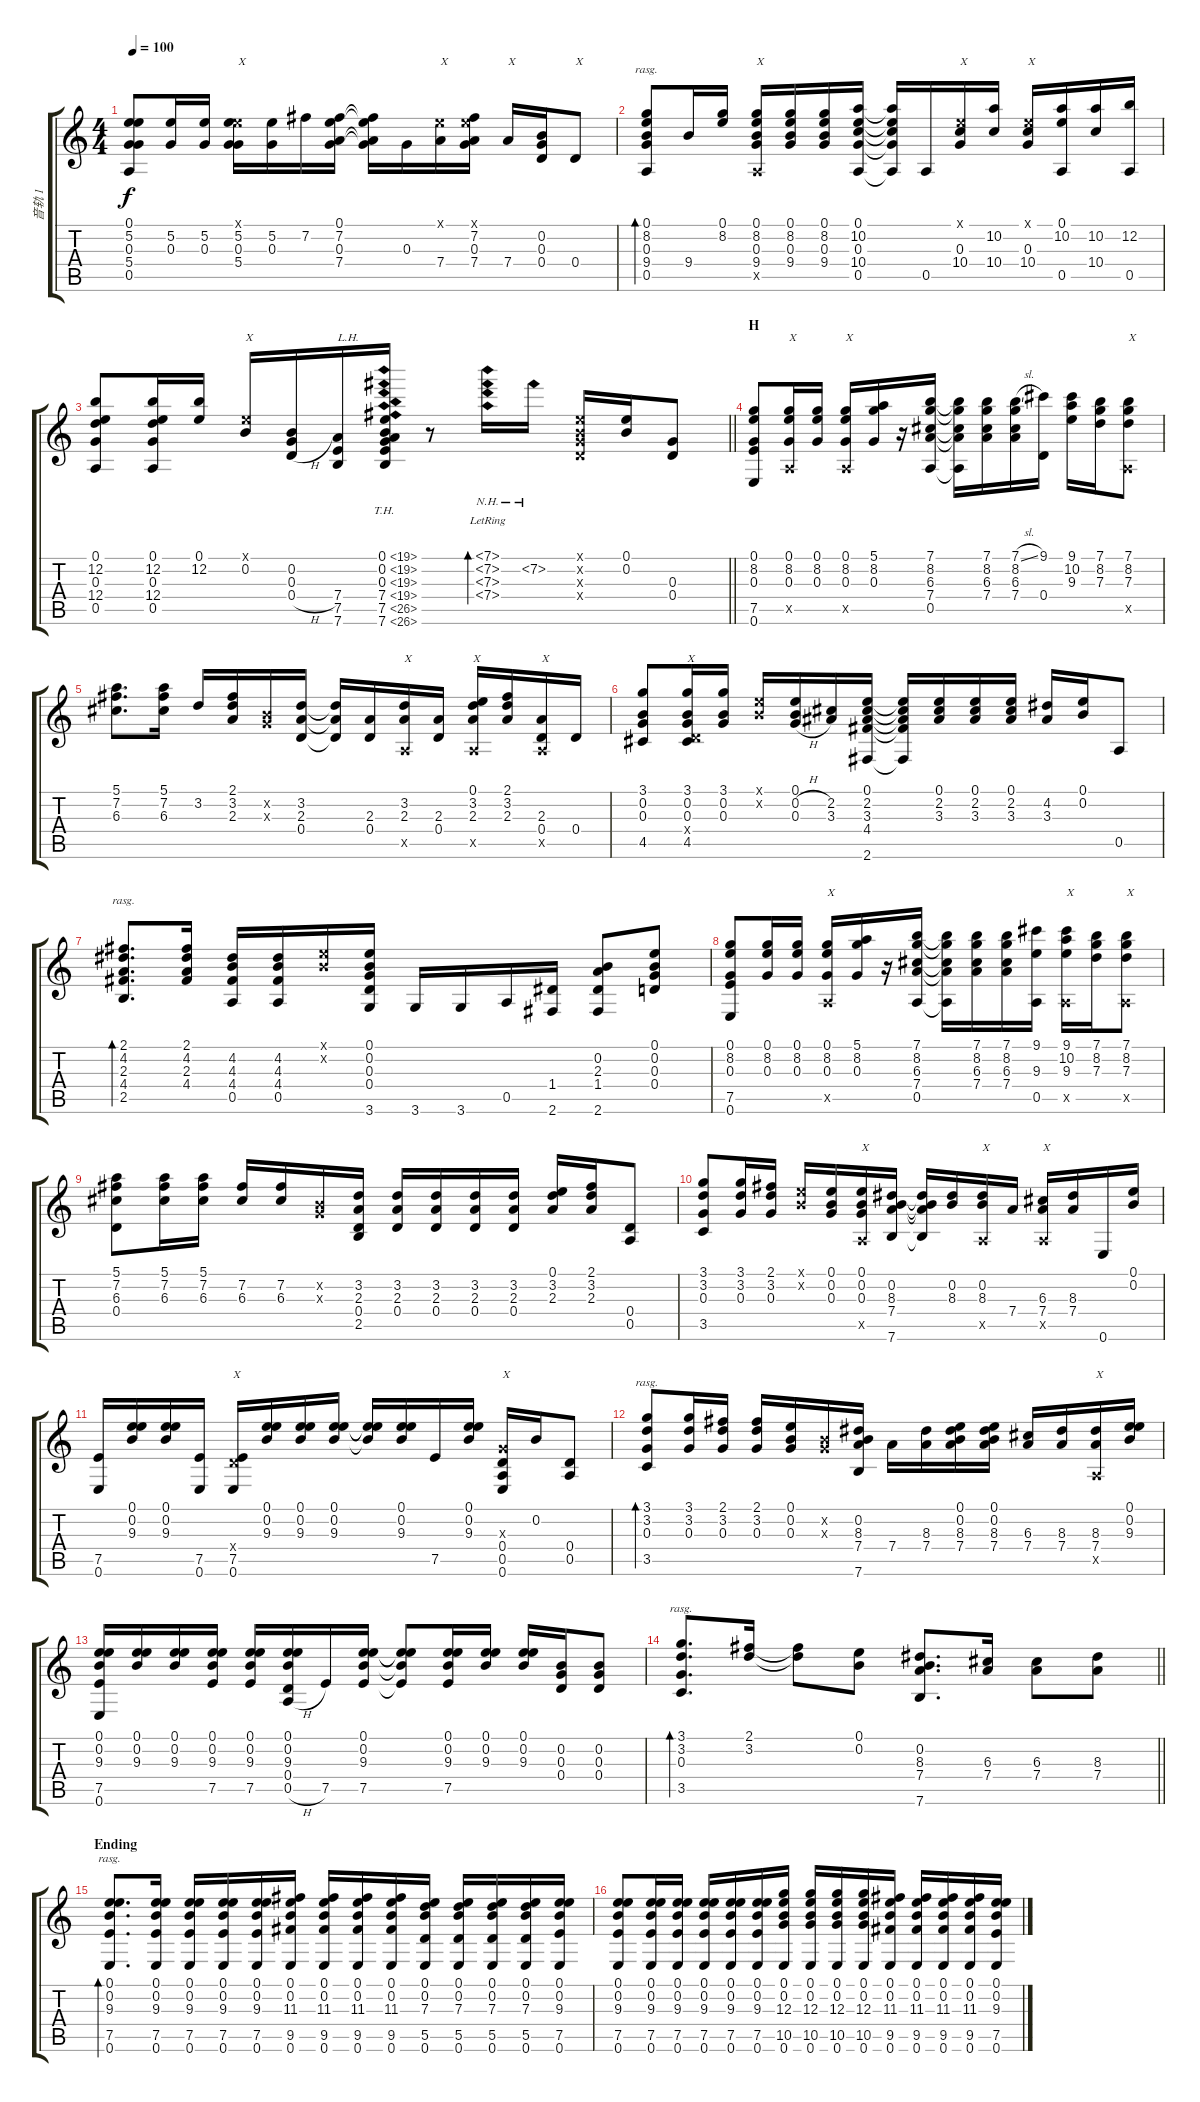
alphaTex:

\track ("音轨 1" "音轨 1") {instrument acousticguitarsteel}
\staff {score tabs}
\tuning (E4 B3 G3 D3 A2 E2) {hide}
\ts (4 4)
\tempo 100
\clef g2
\ks c
(0.1 5.2 0.3 5.4 0.5).8{dy f} (5.2 0.3).16 (5.2 0.3).16 (0.1{x} 5.2 0.3 5.4).16{txt "X"} (5.2 0.3).16 7.2.16 (0.1 7.2 0.3 7.4).16 (0.1{t} 7.2{t} 0.3{t} 7.4{t}).16 0.3.16 (0.1{x} 7.4).16{txt "X"} (0.1{x} 7.2 0.3 7.4).16 7.4.16{txt "X"} (0.2 0.3 0.4).16 0.4.8{txt "X"} |
(0.1 8.2 0.3 9.4 0.5).8{bd 120 rasg ii} 9.4.16 (0.1 8.2).16 (0.1 8.2 0.3 9.4 0.5{x}).16{txt "X"} (0.1 8.2 0.3 9.4).16 (0.1 8.2 0.3 9.4).16 (0.1 10.2 0.3 10.4 0.5).16 (0.1{t} 10.2{t} 0.3{t} 10.4{t} 0.5{t}).16 0.5.16 (0.1{x} 0.3 10.4).16{txt "X"} (10.2 10.4).16 (0.1{x} 0.3 10.4).16{txt "X"} (0.1 10.2 0.5).16 (10.2 10.4).16 (12.2 0.5).16 |
\barLineRight lightlight
(0.1 12.2 0.3 12.4 0.5).8 (0.1 12.2 0.3 12.4 0.5).16 (0.1 12.2).16 (0.1{x} 0.2).16{txt "X"} (0.2 0.3 0.4{h}).16 (7.4 7.5 7.6).16{txt "L.H."} (0.1{th 19} 0.2{th 19} 0.3{th 19} 7.4{th 12} 7.5{th 19} 7.6{th 19}).16 r.8 (7.1{nh lr} 7.2{nh lr} 7.3{nh lr} 7.4{nh lr}).16{bd 240} 7.2{nh}.16 (0.1{x} 0.2{x} 0.3{x} 0.4{x}).16 (0.1 0.2).16 (0.3 0.4).8 |
\section ("" "H")
(0.1 8.2 0.3 7.5 0.6).8 (0.1 8.2 0.3 0.5{x}).16{txt "X"} (0.1 8.2 0.3).16 (0.1 8.2 0.3 0.5{x}).16{txt "X"} (5.1 8.2 0.3).16 r.16 (7.1 8.2 6.3 7.4 0.5).16 (7.1{t} 8.2{t} 6.3{t} 7.4{t} 0.5{t}).16 (7.1 8.2 6.3 7.4).16 (7.1{sl} 8.2 6.3 7.4).16 (9.1 0.4).16 (9.1 10.2 9.3).16 (7.1 8.2 7.3).16 (7.1 8.2 7.3 0.5{x}).8{txt "X"} |
(5.1 7.2 6.3).8{d} (5.1 7.2 6.3).16 3.2.16 (2.1 3.2 2.3).16 (0.2{x} 0.3{x}).16 (3.2 2.3 0.4).16 (3.2{t} 2.3{t} 0.4{t}).16 (2.3 0.4).16 (3.2 2.3 0.5{x}).16{txt "X"} (2.3 0.4).16 (0.1 3.2 2.3 0.5{x}).16{txt "X"} (2.1 3.2 2.3).16 (2.3 0.4 0.5{x}).16{txt "X"} 0.4.16 |
(3.1 0.2 0.3 4.5).8 (3.1 0.2 0.3 0.4{x} 4.5).16{txt "X"} (3.1 0.2 0.3).16 (0.1{x} 0.2{x}).16 (0.1 0.2{h} 0.3{h}).16 (2.2 3.3).16 (0.1 2.2 3.3 4.4 2.6).16 (0.1{t} 2.2{t} 3.3{t} 4.4{t} 2.6{t}).16 (0.1 2.2 3.3).16 (0.1 2.2 3.3).16 (0.1 2.2 3.3).16 (4.2 3.3).16 (0.1 0.2).16 0.5.8 |
(2.1 4.2 2.3 4.4 2.5).8{d bd 240 rasg ii} (2.1 4.2 2.3 4.4).16 (4.2 4.3 4.4 0.5).16 (4.2 4.3 4.4 0.5).16 (0.1{x} 0.2{x}).16 (0.1 0.2 0.3 0.4 3.6).16 3.6.16 3.6.16 0.5.16 (1.4 2.6).16 (0.2 2.3 1.4 2.6).8 (0.1 0.2 0.3 0.4).8 |
(0.1 8.2 0.3 7.5 0.6).8 (0.1 8.2 0.3).16 (0.1 8.2 0.3).16 (0.1 8.2 0.3 0.5{x}).16{txt "X"} (5.1 8.2 0.3).16 r.16 (7.1 8.2 6.3 7.4 0.5).16 (7.1{t} 8.2{t} 6.3{t} 7.4{t} 0.5{t}).16 (7.1 8.2 6.3 7.4).16 (7.1 8.2 6.3 7.4).16 (9.1 9.3 0.5).16 (9.1 10.2 9.3 0.5{x}).16{txt "X"} (7.1 8.2 7.3).16 (7.1 8.2 7.3 0.5{x}).8{txt "X"} |
(5.1 7.2 6.3 0.4).8 (5.1 7.2 6.3).16 (5.1 7.2 6.3).16 (7.2 6.3).16 (7.2 6.3).16 (0.2{x} 0.3{x}).16 (3.2 2.3 0.4 2.5).16 (3.2 2.3 0.4).16 (3.2 2.3 0.4).16 (3.2 2.3 0.4).16 (3.2 2.3 0.4).16 (0.1 3.2 2.3).16 (2.1 3.2 2.3).16 (0.4 0.5).8 |
(3.1 3.2 0.3 3.5).8 (3.1 3.2 0.3).16 (2.1 3.2 0.3).16 (0.1{x} 0.2{x}).16 (0.1 0.2 0.3).16 (0.1 0.2 0.3 0.5{x}).16{txt "X"} (0.2 8.3 7.4 7.6).16 (0.2{t} 8.3{t} 7.4{t} 7.6{t}).16 (0.2 8.3).16 (0.2 8.3 0.5{x}).16{txt "X"} 7.4.16 (6.3 7.4 0.5{x}).16{txt "X"} (8.3 7.4).16 0.6.16 (0.1 0.2).16 |
(7.5 0.6).16 (0.1 0.2 9.3).16 (0.1 0.2 9.3).16 (7.5 0.6).16 (0.4{x} 7.5 0.6).16{txt "X"} (0.1 0.2 9.3).16 (0.1 0.2 9.3).16 (0.1 0.2 9.3).16 (0.1{t} 0.2{t} 9.3{t}).16 (0.1 0.2 9.3).16 7.5.16 (0.1 0.2 9.3).16 (0.3{x} 0.4 0.5 0.6).16{txt "X"} 0.2.16 (0.4 0.5).8 |
(3.1 3.2 0.3 3.5).8{bd 240 rasg ii} (3.1 3.2 0.3).16 (2.1 3.2 0.3).16 (2.1 3.2 0.3).16 (0.1 0.2 0.3).16 (0.2{x} 0.3{x}).16 (0.2 8.3 7.4 7.6).16 7.4.16 (8.3 7.4).16 (0.1 0.2 8.3 7.4).16 (0.1 0.2 8.3 7.4).16 (6.3 7.4).16 (8.3 7.4).16 (8.3 7.4 0.5{x}).16{txt "X"} (0.1 0.2 9.3).16 |
(0.1 0.2 9.3 7.5 0.6).16 (0.1 0.2 9.3).16 (0.1 0.2 9.3).16 (0.1 0.2 9.3 7.5).16 (0.1 0.2 9.3 7.5).16 (0.1 0.2 9.3 0.4 0.5{h}).16 7.5.16 (0.1 0.2 9.3 7.5).16 (0.1{t} 0.2{t} 9.3{t} 7.5{t}).8 (0.1 0.2 9.3 7.5).16 (0.1 0.2 9.3).16 (0.1 0.2 9.3).16 (0.2 0.3 0.4).16 (0.2 0.3 0.4).8 |
\barLineRight lightlight
(3.1 3.2 0.3 3.5).8{d bd 240 rasg ii} (2.1 3.2).16 (2.1{t} 3.2{t}).8 (0.1 0.2).8 (0.2 8.3 7.4 7.6).8{d beam merge} (6.3 7.4).16{beam split} (6.3 7.4).8 (8.3 7.4).8 |
\section ("" "Ending")
(0.1 0.2 9.3 7.5 0.6).8{d bd 120 rasg ii} (0.1 0.2 9.3 7.5 0.6).16 (0.1 0.2 9.3 7.5 0.6).16 (0.1 0.2 9.3 7.5 0.6).16 (0.1 0.2 9.3 7.5 0.6).16 (0.1 0.2 11.3 9.5 0.6).16 (0.1 0.2 11.3 9.5 0.6).16 (0.1 0.2 11.3 9.5 0.6).16 (0.1 0.2 11.3 9.5 0.6).16 (0.1 0.2 7.3 5.5 0.6).16 (0.1 0.2 7.3 5.5 0.6).16 (0.1 0.2 7.3 5.5 0.6).16 (0.1 0.2 7.3 5.5 0.6).16 (0.1 0.2 9.3 7.5 0.6).16 |
(0.1 0.2 9.3 7.5 0.6).8 (0.1 0.2 9.3 7.5 0.6).16 (0.1 0.2 9.3 7.5 0.6).16 (0.1 0.2 9.3 7.5 0.6).16 (0.1 0.2 9.3 7.5 0.6).16 (0.1 0.2 9.3 7.5 0.6).16 (0.1 0.2 12.3 10.5 0.6).16 (0.1 0.2 12.3 10.5 0.6).16 (0.1 0.2 12.3 10.5 0.6).16 (0.1 0.2 12.3 10.5 0.6).16 (0.1 0.2 11.3 9.5 0.6).16 (0.1 0.2 11.3 9.5 0.6).16 (0.1 0.2 11.3 9.5 0.6).16 (0.1 0.2 11.3 9.5 0.6).16 (0.1 0.2 9.3 7.5 0.6).16
